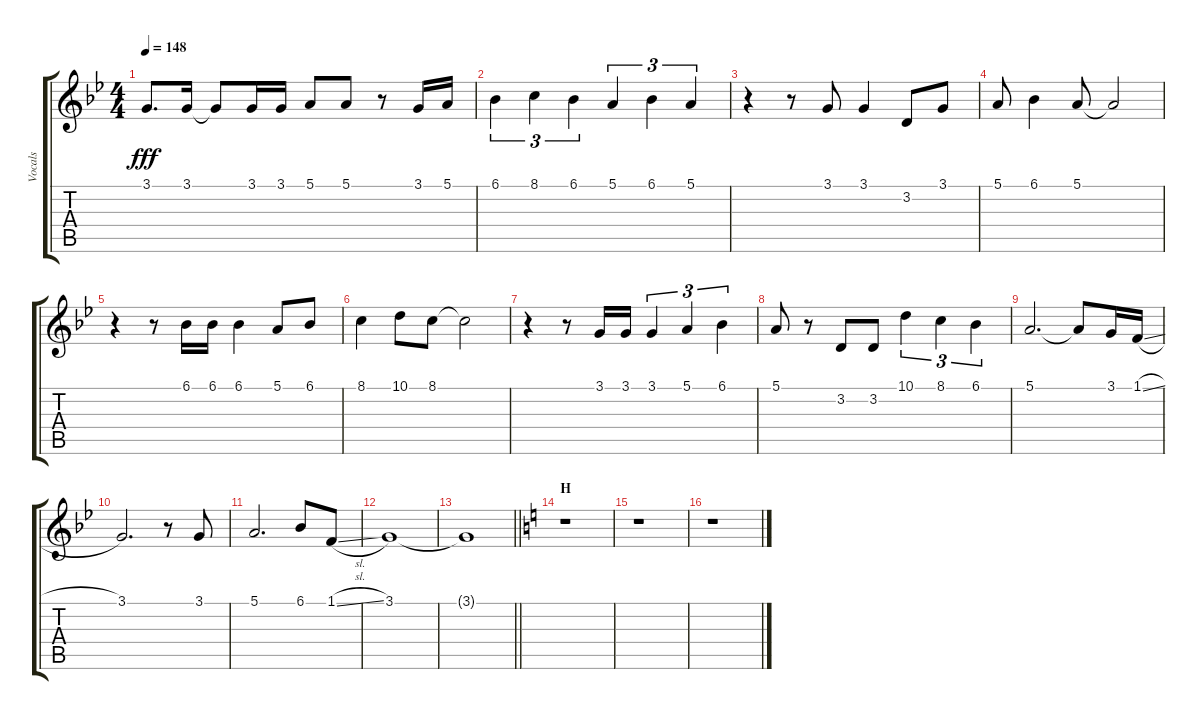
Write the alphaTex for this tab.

\track ("Vocals" "Vocals") {instrument voiceoohs}
\staff {score tabs}
\tuning (E4 B3 G3 D3 A2 E2) {hide}
\ts (4 4)
\tempo 148
\clef g2
\ks bb
3.1.8{d dy fff} 3.1.16 3.1{t}.8 3.1.16 3.1.16 5.1.8 5.1.8 r.8 3.1.16 5.1.16 |
6.1.4{tu (3 2)} 8.1.4{tu (3 2)} 6.1.4{tu (3 2)} 5.1.4{tu (3 2)} 6.1.4{tu (3 2)} 5.1.4{tu (3 2)} |
r.4 r.8 3.1.8 3.1.4 3.2.8 3.1.8 |
5.1.8 6.1.4 5.1.8 5.1{t}.2 |
r.4 r.8 6.1.16 6.1.16 6.1.4 5.1.8 6.1.8 |
8.1.4 10.1.8 8.1.8 8.1{t}.2 |
r.4 r.8 3.1.16 3.1.16 3.1.4{tu (3 2)} 5.1.4{tu (3 2)} 6.1.4{tu (3 2)} |
5.1.8 r.8 3.2.8 3.2.8 10.1.4{tu (3 2)} 8.1.4{tu (3 2)} 6.1.4{tu (3 2)} |
5.1.2{d} 5.1{t}.8 3.1.16 1.1{sl}.16 |
3.1.2{d} r.8 3.1.8 |
5.1.2{d} 6.1.8 1.1{sl}.8 |
3.1.1 |
\barLineRight lightlight
3.1{t}.1 |
\section ("" "H")
\ks c
r.1 |
r.1 |
r.1
